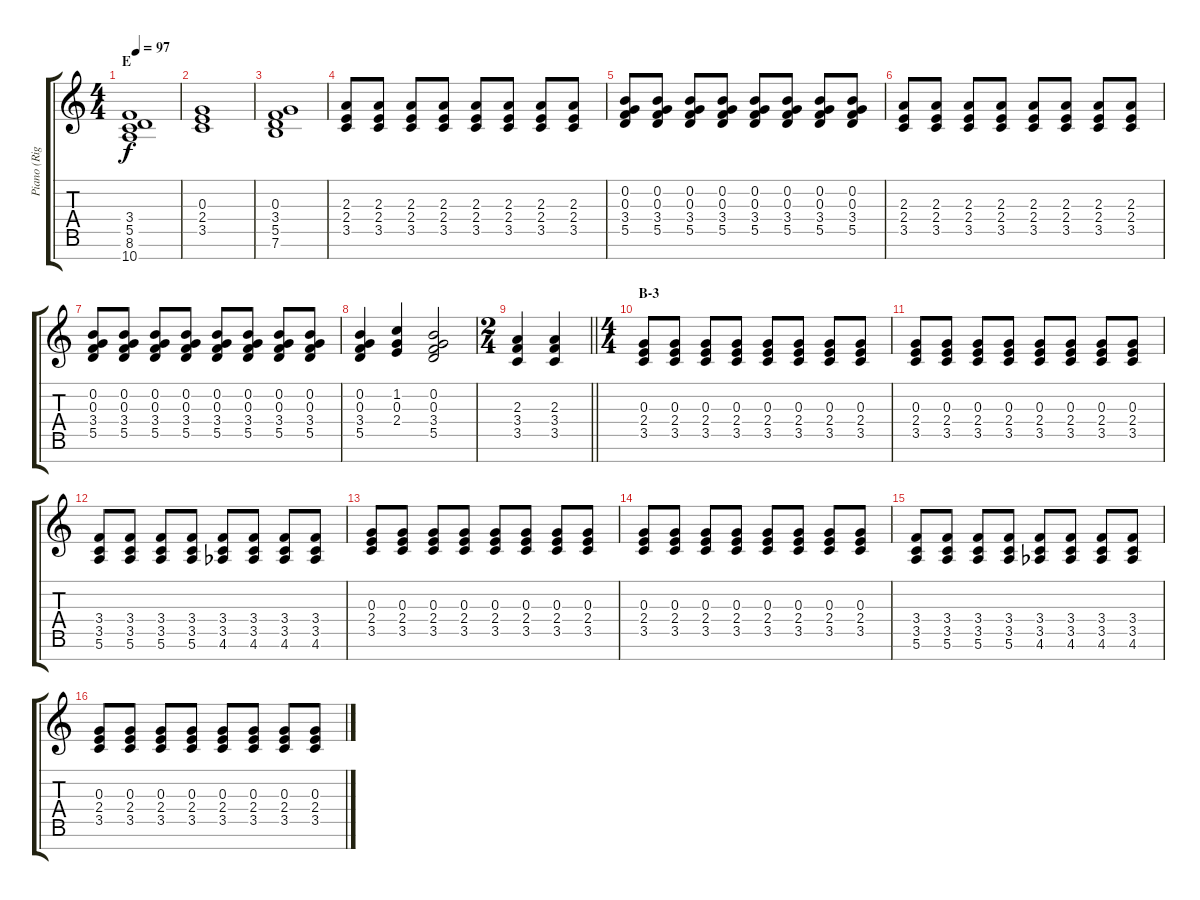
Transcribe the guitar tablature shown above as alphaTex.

\track ("Piano (Right Hand)" "Piano (Rig") {instrument acousticgrandpiano}
\staff {score tabs}
\tuning (E5 B4 G4 D4 A3 E3 B2) {hide}
\ts (4 4)
\section ("" "E")
\tempo 97
\clef g2
\ks c
(3.4 5.5 8.6 10.7).1{dy f} |
(0.3 2.4 3.5).1 |
(0.3 3.4 5.5 7.6).1 |
(2.3 2.4 3.5).8 (2.3 2.4 3.5).8 (2.3 2.4 3.5).8 (2.3 2.4 3.5).8 (2.3 2.4 3.5).8 (2.3 2.4 3.5).8 (2.3 2.4 3.5).8 (2.3 2.4 3.5).8 |
(0.2 0.3 3.4 5.5).8 (0.2 0.3 3.4 5.5).8 (0.2 0.3 3.4 5.5).8 (0.2 0.3 3.4 5.5).8 (0.2 0.3 3.4 5.5).8 (0.2 0.3 3.4 5.5).8 (0.2 0.3 3.4 5.5).8 (0.2 0.3 3.4 5.5).8 |
(2.3 2.4 3.5).8 (2.3 2.4 3.5).8 (2.3 2.4 3.5).8 (2.3 2.4 3.5).8 (2.3 2.4 3.5).8 (2.3 2.4 3.5).8 (2.3 2.4 3.5).8 (2.3 2.4 3.5).8 |
(0.2 0.3 3.4 5.5).8 (0.2 0.3 3.4 5.5).8 (0.2 0.3 3.4 5.5).8 (0.2 0.3 3.4 5.5).8 (0.2 0.3 3.4 5.5).8 (0.2 0.3 3.4 5.5).8 (0.2 0.3 3.4 5.5).8 (0.2 0.3 3.4 5.5).8 |
(0.2 0.3 3.4 5.5).4 (1.2 0.3 2.4).4 (0.2 0.3 3.4 5.5).2 |
\ts (2 4)
\barLineRight lightlight
(2.3 3.4 3.5).4 (2.3 3.4 3.5).4 |
\ts (4 4)
\section ("" "B-3")
(0.3 2.4 3.5).8 (0.3 2.4 3.5).8 (0.3 2.4 3.5).8 (0.3 2.4 3.5).8 (0.3 2.4 3.5).8 (0.3 2.4 3.5).8 (0.3 2.4 3.5).8 (0.3 2.4 3.5).8 |
(0.3 2.4 3.5).8 (0.3 2.4 3.5).8 (0.3 2.4 3.5).8 (0.3 2.4 3.5).8 (0.3 2.4 3.5).8 (0.3 2.4 3.5).8 (0.3 2.4 3.5).8 (0.3 2.4 3.5).8 |
(3.4 3.5 5.6).8 (3.4 3.5 5.6).8 (3.4 3.5 5.6).8 (3.4 3.5 5.6).8 (3.4 3.5 4.6{acc b}).8 (3.4 3.5 4.6{acc b}).8 (3.4 3.5 4.6{acc b}).8 (3.4 3.5 4.6{acc b}).8 |
(0.3 2.4 3.5).8 (0.3 2.4 3.5).8 (0.3 2.4 3.5).8 (0.3 2.4 3.5).8 (0.3 2.4 3.5).8 (0.3 2.4 3.5).8 (0.3 2.4 3.5).8 (0.3 2.4 3.5).8 |
(0.3 2.4 3.5).8 (0.3 2.4 3.5).8 (0.3 2.4 3.5).8 (0.3 2.4 3.5).8 (0.3 2.4 3.5).8 (0.3 2.4 3.5).8 (0.3 2.4 3.5).8 (0.3 2.4 3.5).8 |
(3.4 3.5 5.6).8 (3.4 3.5 5.6).8 (3.4 3.5 5.6).8 (3.4 3.5 5.6).8 (3.4 3.5 4.6{acc b}).8 (3.4 3.5 4.6{acc b}).8 (3.4 3.5 4.6{acc b}).8 (3.4 3.5 4.6{acc b}).8 |
(0.3 2.4 3.5).8 (0.3 2.4 3.5).8 (0.3 2.4 3.5).8 (0.3 2.4 3.5).8 (0.3 2.4 3.5).8 (0.3 2.4 3.5).8 (0.3 2.4 3.5).8 (0.3 2.4 3.5).8
